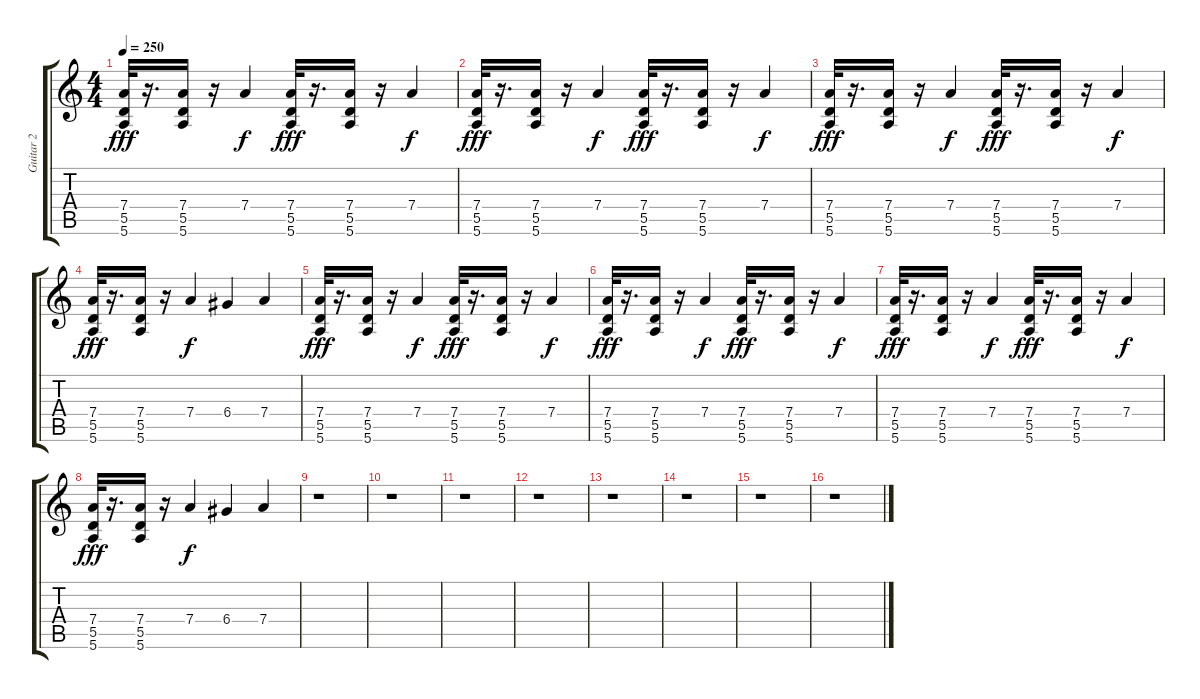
\track ("Guitar 2" "Guitar 2") {instrument overdrivenguitar}
\staff {score tabs}
\tuning (E4 B3 G3 D3 A2 E2) {hide}
\ts (4 4)
\tempo 250
\clef g2
\ks c
(7.4 5.5 5.6).32{dy fff} r.16{d} (7.4 5.5 5.6).16 r.16 7.4.4{dy f} (7.4 5.5 5.6).32{dy fff} r.16{d} (7.4 5.5 5.6).16 r.16 7.4.4{dy f} |
(7.4 5.5 5.6).32{dy fff} r.16{d} (7.4 5.5 5.6).16 r.16 7.4.4{dy f} (7.4 5.5 5.6).32{dy fff} r.16{d} (7.4 5.5 5.6).16 r.16 7.4.4{dy f} |
(7.4 5.5 5.6).32{dy fff} r.16{d} (7.4 5.5 5.6).16 r.16 7.4.4{dy f} (7.4 5.5 5.6).32{dy fff} r.16{d} (7.4 5.5 5.6).16 r.16 7.4.4{dy f} |
(7.4 5.5 5.6).32{dy fff} r.16{d} (7.4 5.5 5.6).16 r.16 7.4.4{dy f} 6.4.4 7.4.4 |
(7.4 5.5 5.6).32{dy fff} r.16{d} (7.4 5.5 5.6).16 r.16 7.4.4{dy f} (7.4 5.5 5.6).32{dy fff} r.16{d} (7.4 5.5 5.6).16 r.16 7.4.4{dy f} |
(7.4 5.5 5.6).32{dy fff} r.16{d} (7.4 5.5 5.6).16 r.16 7.4.4{dy f} (7.4 5.5 5.6).32{dy fff} r.16{d} (7.4 5.5 5.6).16 r.16 7.4.4{dy f} |
(7.4 5.5 5.6).32{dy fff} r.16{d} (7.4 5.5 5.6).16 r.16 7.4.4{dy f} (7.4 5.5 5.6).32{dy fff} r.16{d} (7.4 5.5 5.6).16 r.16 7.4.4{dy f} |
(7.4 5.5 5.6).32{dy fff} r.16{d} (7.4 5.5 5.6).16 r.16 7.4.4{dy f} 6.4.4 7.4.4 |
r.1 |
r.1 |
r.1 |
r.1 |
r.1 |
r.1 |
r.1 |
r.1
